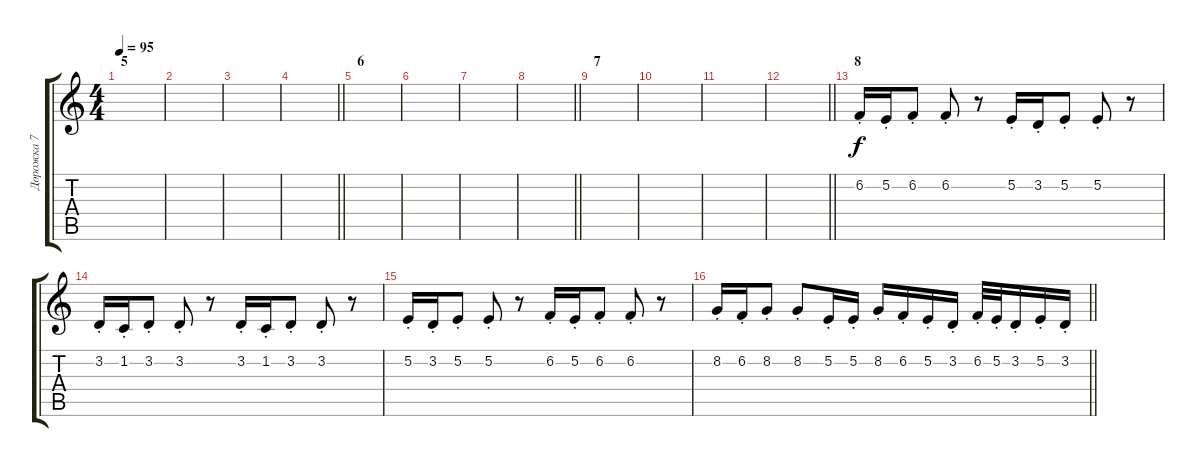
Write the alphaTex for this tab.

\track ("Дорожка 7" "Дорожка 7") {instrument lead8bassandlead}
\staff {score tabs}
\tuning (E4 B3 G3 D3 A2 E2) {hide}
\ts (4 4)
\section ("" "5")
\tempo 95
\clef g2
\ks c
|
|
|
\barLineRight lightlight
|
\section ("" "6")
|
|
|
\barLineRight lightlight
|
\section ("" "7")
|
|
|
\barLineRight lightlight
|
\section ("" "8")
6.2{st}.16 5.2{st}.16 6.2{st}.8 6.2{st}.8 r.8 5.2{st}.16 3.2{st}.16 5.2{st}.8 5.2{st}.8 r.8 |
3.2{st}.16 1.2{st}.16 3.2{st}.8 3.2{st}.8 r.8 3.2{st}.16 1.2{st}.16 3.2{st}.8 3.2{st}.8 r.8 |
5.2{st}.16 3.2{st}.16 5.2{st}.8 5.2{st}.8 r.8 6.2{st}.16 5.2{st}.16 6.2{st}.8 6.2{st}.8 r.8 |
\barLineRight lightlight
8.2{st}.16 6.2{st}.16 8.2{st}.8 8.2{st}.8 5.2{st}.16 5.2{st}.16 8.2{st}.16 6.2{st}.16 5.2{st}.16 3.2{st}.16 6.2{st}.32 5.2{st}.32 3.2{st}.16 5.2{st}.16 3.2{st}.16
